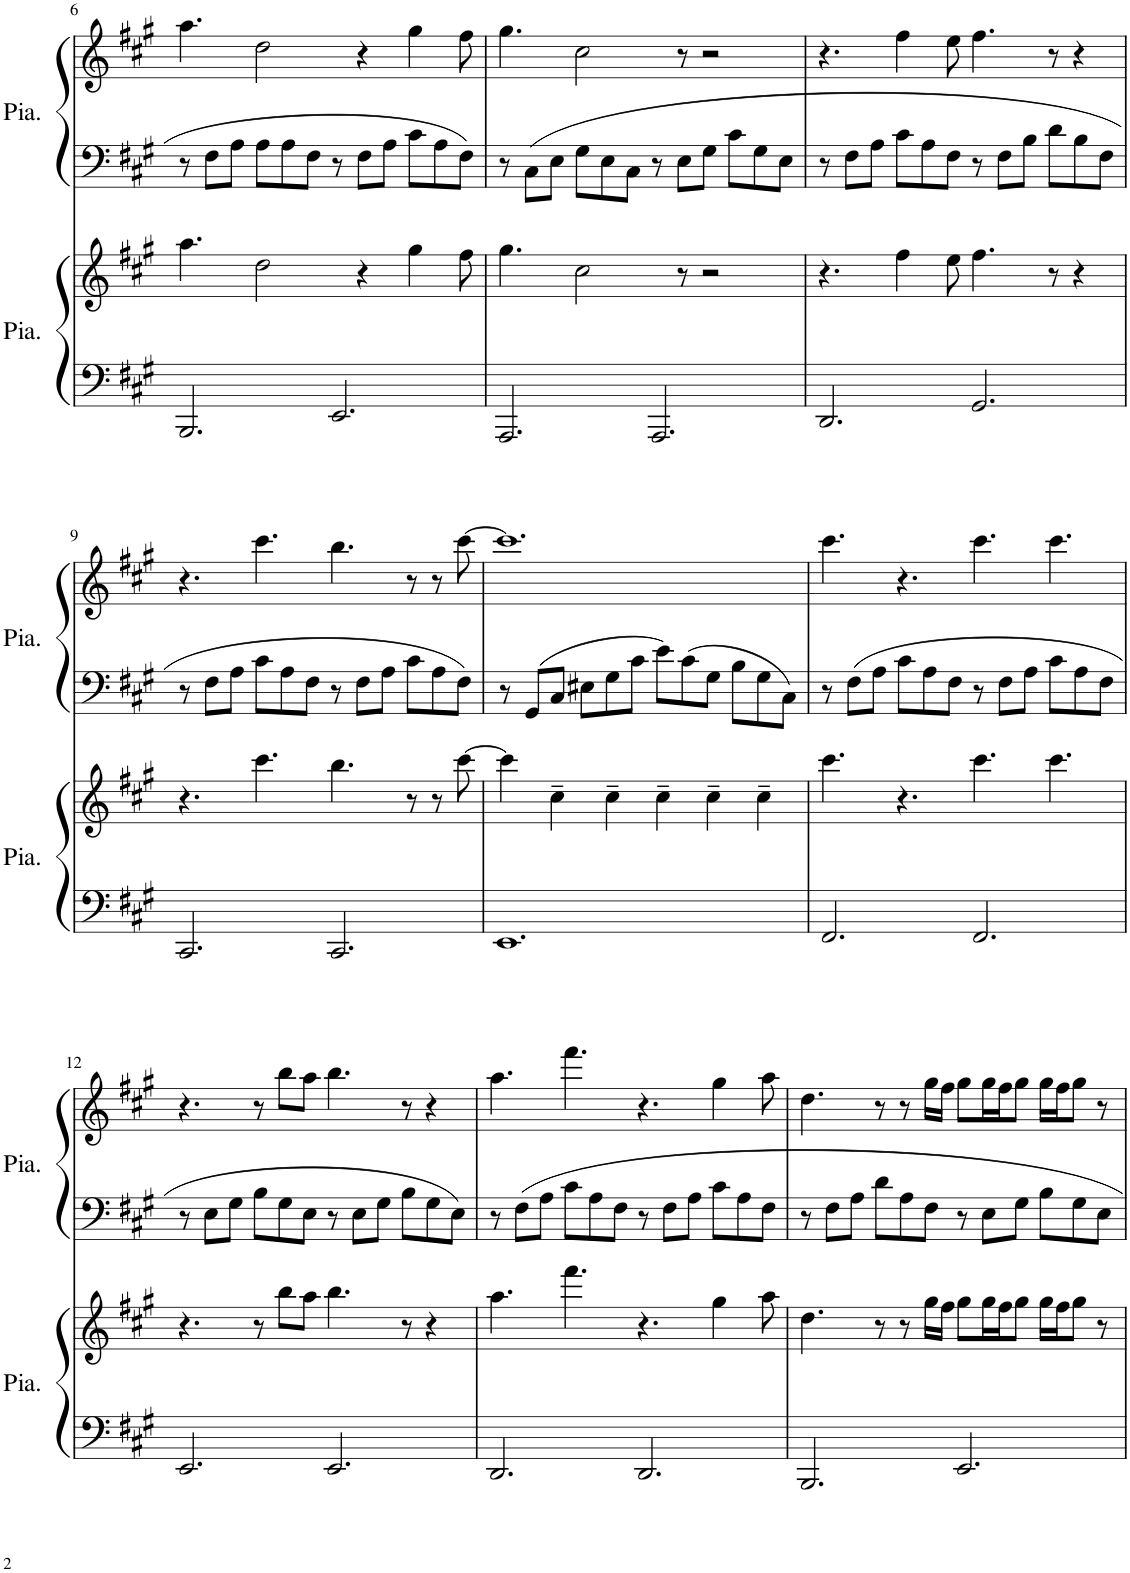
**kern	**kern	**kern	**kern
*part2	*part2	*part1	*part1
*staff4	*staff3	*staff2	*staff1
*I"Piano	*	*I"Piano à queue	*
*I'Pia.	*	*I'Pia.	*
!!LO:PB:g=z
*clefF4	*clefG2	*clefF4	*clefG2
*k[f#c#g#]	*k[f#c#g#]	*k[f#c#g#]	*k[f#c#g#]
*M12/8	*M12/8	*M12/8	*M12/8
=6	=6	=6	=6
2.BBB/	4.aa\	8r	4.aa\
.	.	8F#\L	.
.	.	8A\J	.
.	2dd\	8A\L	2dd\
.	.	8A\	.
.	.	8F#\J	.
2.EE/	.	8r	.
.	4r	8F#\L	4r
.	.	8A\J	.
.	4gg#\	8c#\L	4gg#\
.	.	8A\	.
.	8ff#\	8F#\J	8ff#\
=7	=7	=7	=7
2.AAA/	4.gg#\	8r	4.gg#\
.	.	8C#\L	.
.	.	8E\J	.
.	2cc#\	8G#\L	2cc#\
.	.	8E\	.
.	.	8C#\J	.
2.AAA/	.	8r	.
.	8r	8E\L	8r
.	2r	8G#\J	2r
.	.	8c#\L	.
.	.	8G#\	.
.	.	8E\J	.
=8	=8	=8	=8
2.DD/	4.r	8r	4.r
.	.	8F#\L	.
.	.	8A\J	.
.	4ff#\	8c#\L	4ff#\
.	.	8A\	.
.	8ee\	8F#\J	8ee\
2.GG#/	4.ff#\	8r	4.ff#\
.	.	8F#\L	.
.	.	8B\J	.
.	8r	8d\L	8r
.	4r	8B\	4r
.	.	8F#\J	.
!!LO:LB:g=z
=9	=9	=9	=9
2.CC#/	4.r	8r	4.r
.	.	8F#\L	.
.	.	8A\J	.
.	4.ccc#\	8c#\L	4.ccc#\
.	.	8A\	.
.	.	8F#\J	.
2.CC#/	4.bb\	8r	4.bb\
.	.	8F#\L	.
.	.	8A\J	.
.	8r	8c#\L	8r
.	8r	8A\	8r
.	[8ccc#\	8F#\J	[8ccc#\
=10	=10	=10	=10
1.EE	4ccc#\]	8r	1.ccc#]
.	.	8GG#/L	.
.	4cc#~\	8C#/J	.
.	.	8E#X\L	.
.	4cc#~\	8G#\	.
.	.	8c#\J	.
.	4cc#~\	8e\L	.
.	.	8c#\	.
.	4cc#~\	8G#\J	.
.	.	8B\L	.
.	4cc#~\	8G#\	.
.	.	8C#\J	.
=11	=11	=11	=11
2.FF#/	4.ccc#\	8r	4.ccc#\
.	.	8F#\L	.
.	.	8A\J	.
.	4.r	8c#\L	4.r
.	.	8A\	.
.	.	8F#\J	.
2.FF#/	4.ccc#\	8r	4.ccc#\
.	.	8F#\L	.
.	.	8A\J	.
.	4.ccc#\	8c#\L	4.ccc#\
.	.	8A\	.
.	.	8F#\J	.
!!LO:LB:g=z
=12	=12	=12	=12
2.EE/	4.r	8r	4.r
.	.	8E\L	.
.	.	8G#\J	.
.	8r	8B\L	8r
.	8bb\L	8G#\	8bb\L
.	8aa\J	8E\J	8aa\J
2.EE/	4.bb\	8r	4.bb\
.	.	8E\L	.
.	.	8G#\J	.
.	8r	8B\L	8r
.	4r	8G#\	4r
.	.	8E\J	.
=13	=13	=13	=13
2.DD/	4.aa\	8r	4.aa\
.	.	8F#\L	.
.	.	8A\J	.
.	4.fff#\	8c#\L	4.fff#\
.	.	8A\	.
.	.	8F#\J	.
2.DD/	4.r	8r	4.r
.	.	8F#\L	.
.	.	8A\J	.
.	4gg#\	8c#\L	4gg#\
.	.	8A\	.
.	8aa\	8F#\J	8aa\
=14	=14	=14	=14
2.BBB/	4.dd\	8r	4.dd\
.	.	8F#\L	.
.	.	8A\J	.
.	8r	8d\L	8r
.	8r	8A\	8r
.	16gg#\LL	8F#\J	16gg#\LL
.	16ff#\JJ	.	16ff#\JJ
2.EE/	8gg#\L	8r	8gg#\L
.	16gg#\L	8E\L	16gg#\L
.	16ff#\J	.	16ff#\J
.	8gg#\J	8G#\J	8gg#\J
.	16gg#\LL	8B\L	16gg#\LL
.	16ff#\J	.	16ff#\J
.	8gg#\J	8G#\	8gg#\J
.	8r	8E\J	8r
=	=	=	=
*-	*-	*-	*-
